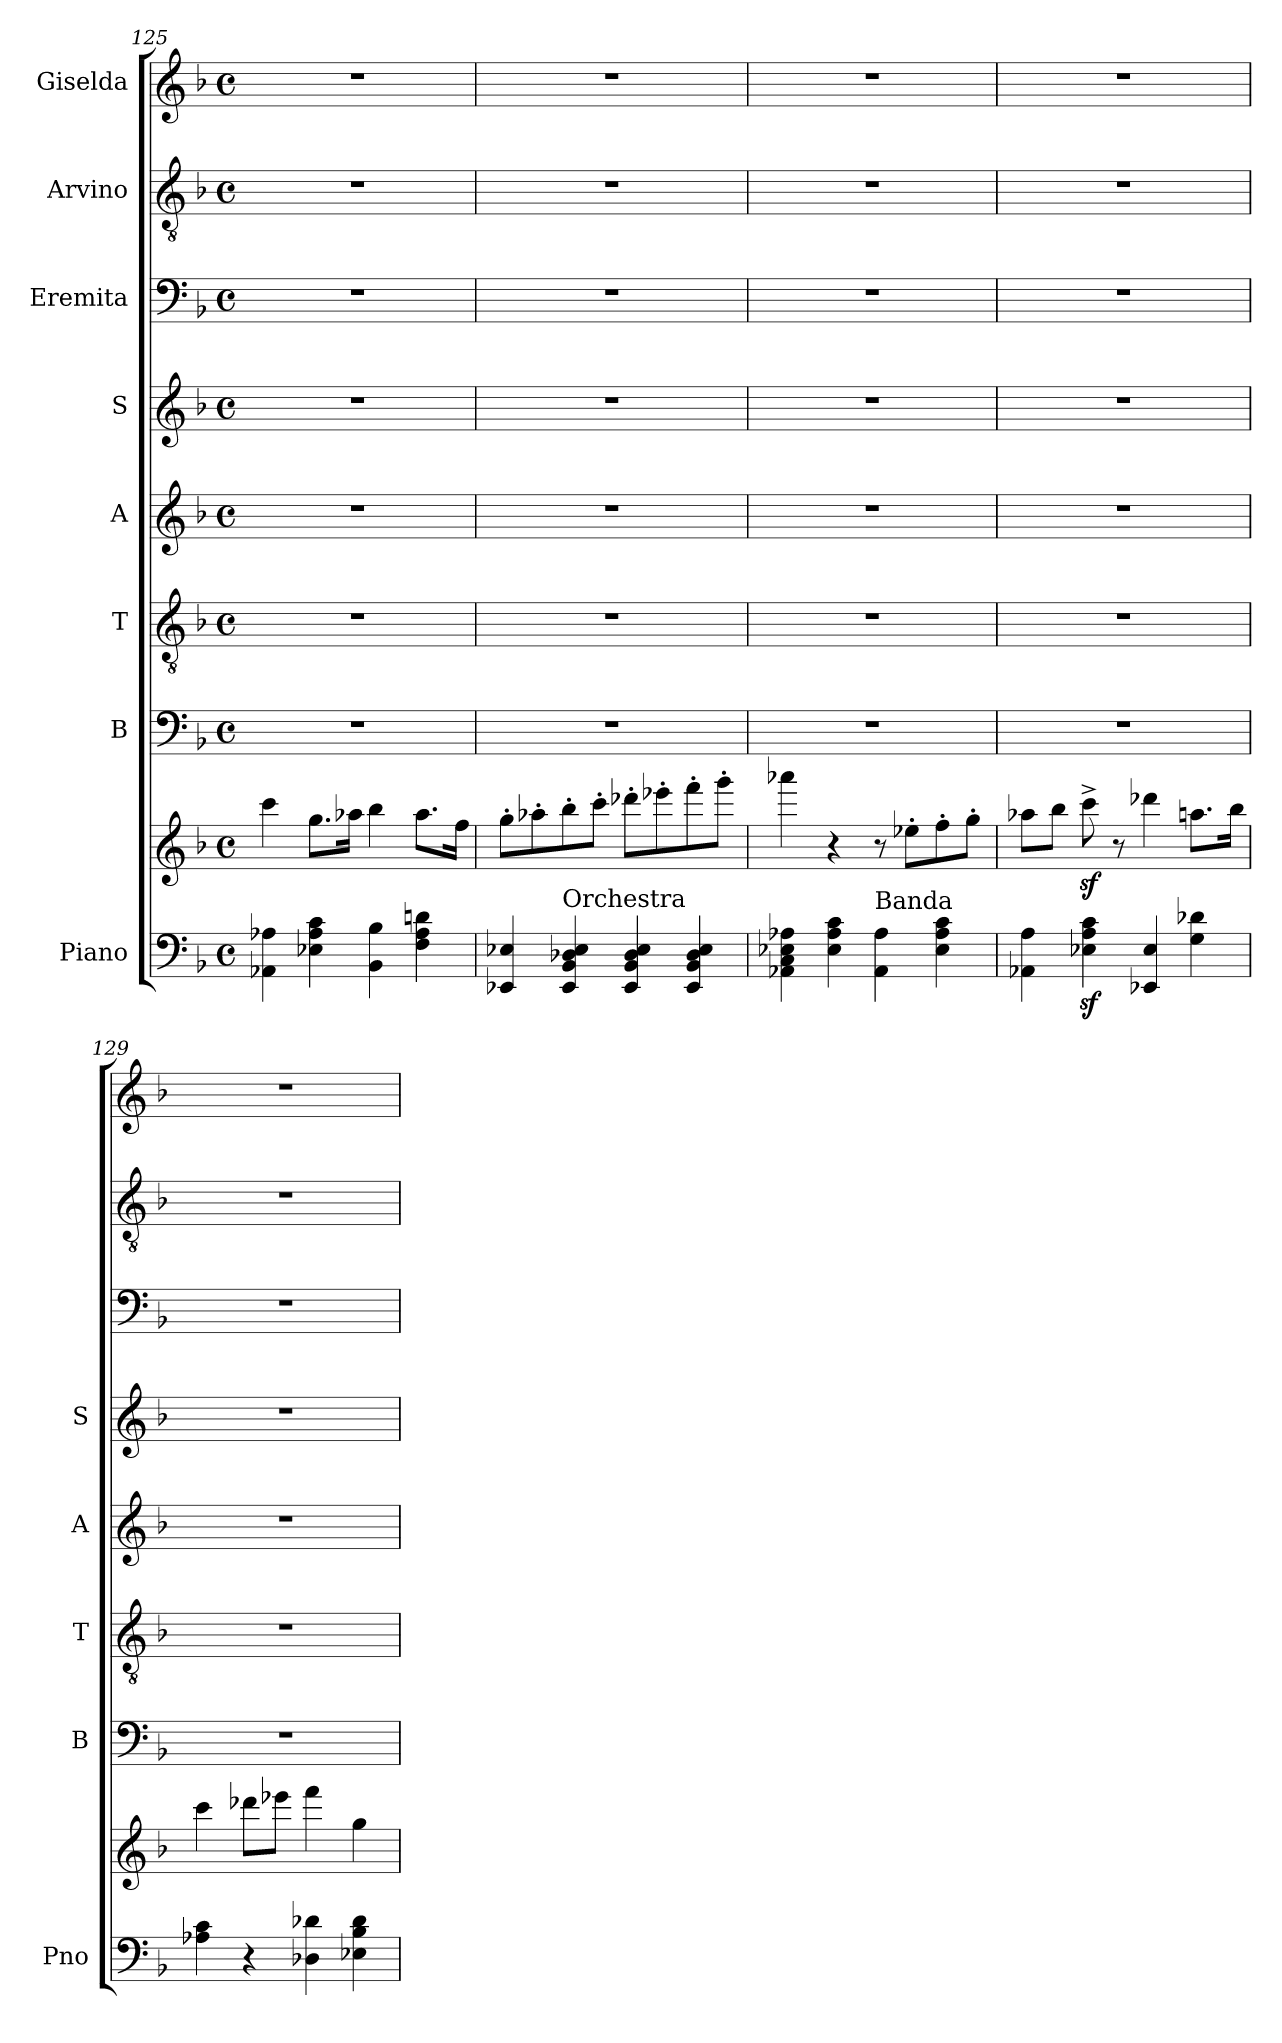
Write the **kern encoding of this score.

**kern	**kern	**kern	**kern	**kern	**kern	**kern	**kern	**kern
*part8	*part8	*part7	*part6	*part5	*part4	*part3	*part2	*part1
*staff9	*staff8	*staff7	*staff6	*staff5	*staff4	*staff3	*staff2	*staff1
*I"Piano	*	*I"B	*I"T	*I"A	*I"S	*I"Eremita	*I"Arvino	*I"Giselda
*I'Pno	*	*I'B	*I'T	*I'A	*I'S	*	*	*
*clefF4	*clefG2	*clefF4	*clefGv2	*clefG2	*clefG2	*clefF4	*clefGv2	*clefG2
*k[b-]	*k[b-]	*k[b-]	*k[b-]	*k[b-]	*k[b-]	*k[b-]	*k[b-]	*k[b-]
*M4/4	*M4/4	*M4/4	*M4/4	*M4/4	*M4/4	*M4/4	*M4/4	*M4/4
*met(c)	*met(c)	*met(c)	*met(c)	*met(c)	*met(c)	*met(c)	*met(c)	*met(c)
=125	=125	=125	=125	=125	=125	=125	=125	=125
4AA-X\ 4A-X\	4ccc\	1r	1r	1r	1r	1r	1r	1r
4E-X\ 4A-\ 4c\	8.gg\L	.	.	.	.	.	.	.
.	16aa-X\Jk	.	.	.	.	.	.	.
4BB-\ 4B-\	4bb-\	.	.	.	.	.	.	.
4F\ 4A-\ 4dn\	8.aa-\L	.	.	.	.	.	.	.
.	16ff\Jk	.	.	.	.	.	.	.
!!LO:LB:g=z
=126	=126	=126	=126	=126	=126	=126	=126	=126
4EE-X/ 4E-X/	8gg'\L	1r	1r	1r	1r	1r	1r	1r
.	8aa-X'\	.	.	.	.	.	.	.
!LO:TX:a:t=Orchestra	!	!	!	!	!	!	!	!
4EE-/ 4BB-/ 4D-X/ 4E-/	8bb-'\	.	.	.	.	.	.	.
.	8ccc'\J	.	.	.	.	.	.	.
4EE-/ 4BB-/ 4D-/ 4E-/	8ddd-X'\L	.	.	.	.	.	.	.
.	8eee-X'\	.	.	.	.	.	.	.
4EE-/ 4BB-/ 4D-/ 4E-/	8fff'\	.	.	.	.	.	.	.
.	8ggg'\J	.	.	.	.	.	.	.
=127	=127	=127	=127	=127	=127	=127	=127	=127
4AA-X\ 4C\ 4E-X\ 4A-X\	4aaa-X\	1r	1r	1r	1r	1r	1r	1r
4E-\ 4A-\ 4c\	4r	.	.	.	.	.	.	.
!LO:TX:a:t=Banda	!	!	!	!	!	!	!	!
4AA-\ 4A-\	8r	.	.	.	.	.	.	.
.	8ee-X'\L	.	.	.	.	.	.	.
4E-\ 4A-\ 4c\	8ff'\	.	.	.	.	.	.	.
.	8gg'\J	.	.	.	.	.	.	.
=128	=128	=128	=128	=128	=128	=128	=128	=128
4AA-X\ 4A\	8aa-X\L	1r	1r	1r	1r	1r	1r	1r
.	8bb-\J	.	.	.	.	.	.	.
4E-X\z< 4A\z< 4c\z<	8cccz<^\	.	.	.	.	.	.	.
.	8r	.	.	.	.	.	.	.
4EE-X/ 4E-/	4ddd-X\	.	.	.	.	.	.	.
4G\ 4d-X\	8.aan\L	.	.	.	.	.	.	.
.	16bb-\Jk	.	.	.	.	.	.	.
=129	=129	=129	=129	=129	=129	=129	=129	=129
4A-X\ 4c\	4ccc\	1r	1r	1r	1r	1r	1r	1r
4r	8ddd-X\L	.	.	.	.	.	.	.
.	8eee-X\J	.	.	.	.	.	.	.
4D-X\ 4d-X\	4fff\	.	.	.	.	.	.	.
4E-X\ 4B-\ 4d-\	4gg\	.	.	.	.	.	.	.
=	=	=	=	=	=	=	=	=
*-	*-	*-	*-	*-	*-	*-	*-	*-
